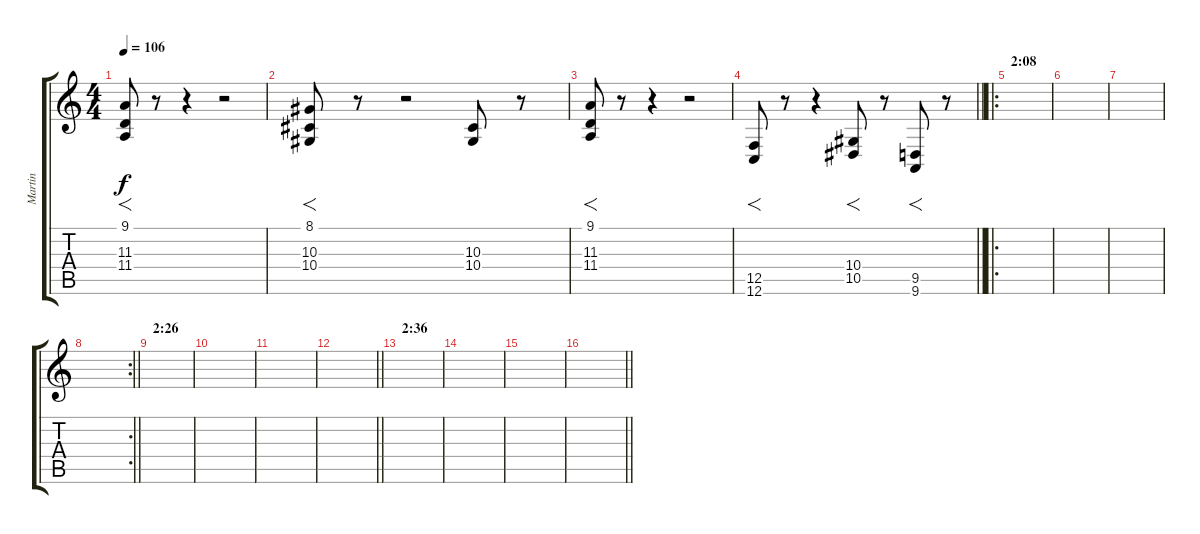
\track ("Martin" "Martin") {instrument choiraahs}
\staff {score tabs}
\tuning (C4 G3 Eb3 Bb2 F2 C2) {hide}
\ts (4 4)
\tempo 106
\clef g2
\ks c
(9.1 11.3 11.4).8{f dy f} r.8 r.4 r.2 |
(8.1 10.3 10.4).8{f} r.8 r.2 (10.3 10.4).8 r.8 |
(9.1 11.3 11.4).8{f} r.8 r.4 r.2 |
\barLineRight lightlight
(12.5 12.6).8{f} r.8 r.4 (10.4 10.5).8{f} r.8 (9.5 9.6).8{f} r.8 |
\ro
\section ("" "2:08")
|
|
|
\rc 2
\barLineRight lightlight
|
\section ("" "2:26")
|
|
|
\barLineRight lightlight
|
\section ("" "2:36")
|
|
|
\barLineRight lightlight
